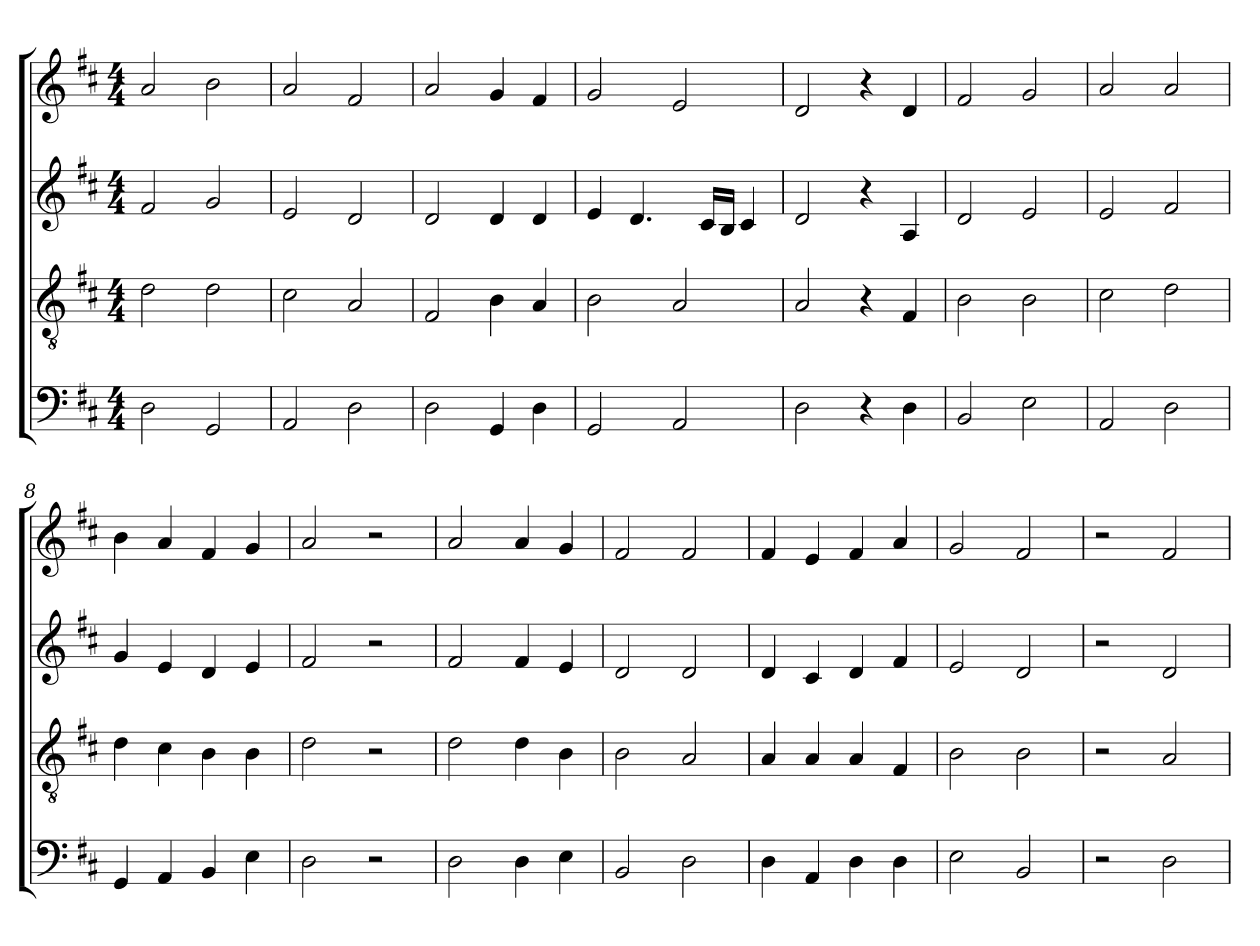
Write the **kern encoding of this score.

**kern	**kern	**kern	**kern
*part4	*part3	*part2	*part1
*staff4	*staff3	*staff2	*staff1
*clefF4	*clefGv2	*clefG2	*clefG2
*k[f#c#]	*k[f#c#]	*k[f#c#]	*k[f#c#]
*M4/4	*M4/4	*M4/4	*M4/4
=1	=1	=1	=1
2D	2d	2f#	2a
2GG	2d	2g	2b
=2	=2	=2	=2
2AA	2c#	2e	2a
2D	2A	2d	2f#
=3	=3	=3	=3
2D	2F#	2d	2a
4GG	4B	4d	4g
4D	4A	4d	4f#
=4	=4	=4	=4
2GG	2B	4e	2g
.	.	4.d	.
2AA	2A	.	2e
.	.	16c#/LL	.
.	.	16B/JJ	.
.	.	4c#	.
=5	=5	=5	=5
2D	2A	2d	2d
4r	4r	4r	4r
4D	4F#	4A	4d
=6	=6	=6	=6
2BB	2B	2d	2f#
2E	2B	2e	2g
=7	=7	=7	=7
2AA	2c#	2e	2a
2D	2d	2f#	2a
=8	=8	=8	=8
4GG	4d	4g	4b
4AA	4c#	4e	4a
4BB	4B	4d	4f#
4E	4B	4e	4g
=9	=9	=9	=9
2D	2d	2f#	2a
2r	2r	2r	2r
=10	=10	=10	=10
2D	2d	2f#	2a
4D	4d	4f#	4a
4E	4B	4e	4g
=11	=11	=11	=11
2BB	2B	2d	2f#
2D	2A	2d	2f#
=12	=12	=12	=12
4D	4A	4d	4f#
4AA	4A	4c#	4e
4D	4A	4d	4f#
4D	4F#	4f#	4a
=13	=13	=13	=13
2E	2B	2e	2g
2BB	2B	2d	2f#
=14	=14	=14	=14
2r	2r	2r	2r
2D	2A	2d	2f#
=	=	=	=
*-	*-	*-	*-
